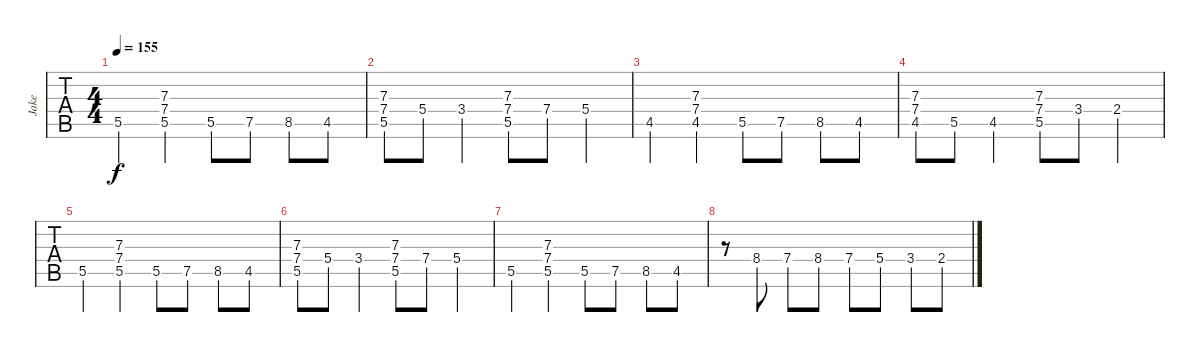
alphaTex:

\track ("Jake" "Jake") {instrument brightacousticpiano}
\staff {tabs}
\tuning (D4 A3 F3 C3 G2 C2) {hide}
\ts (4 4)
\tempo 155
\clef g2
\ks c
5.5.4{dy f} (7.3 7.4 5.5).4 5.5.8 7.5.8 8.5.8 4.5.8 |
(7.3 7.4 5.5).8 5.4.8 3.4.4 (7.3 7.4 5.5).8 7.4.8 5.4.4 |
4.5.4 (7.3 7.4 4.5).4 5.5.8 7.5.8 8.5.8 4.5.8 |
(7.3 7.4 4.5).8 5.5.8 4.5.4 (7.3 7.4 5.5).8 3.4.8 2.4.4 |
5.5.4 (7.3 7.4 5.5).4 5.5.8 7.5.8 8.5.8 4.5.8 |
(7.3 7.4 5.5).8 5.4.8 3.4.4 (7.3 7.4 5.5).8 7.4.8 5.4.4 |
5.5.4 (7.3 7.4 5.5).4 5.5.8 7.5.8 8.5.8 4.5.8 |
r.8 8.4.8 7.4.8 8.4.8 7.4.8 5.4.8 3.4.8 2.4.8
